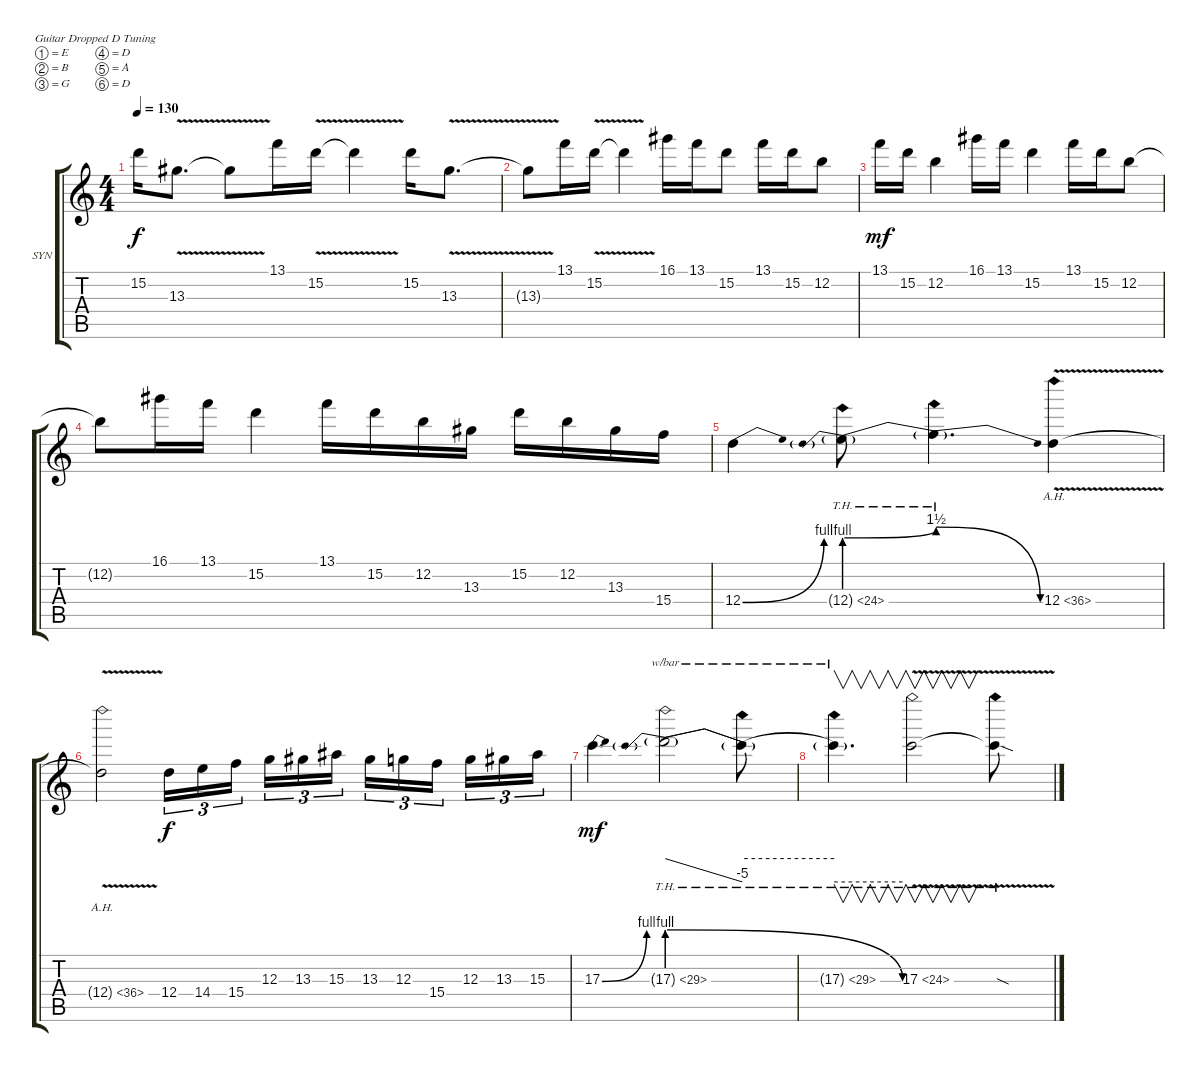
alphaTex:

\defaultSystemsLayout 4
\bracketExtendMode groupsimilarinstruments
\firstSystemTrackNameOrientation horizontal
\otherSystemsTrackNameOrientation horizontal
\track ("Synyster Gates" "SYN") {instrument distortionguitar}
\staff {score tabs}
\tuning (E4 B3 G3 D3 A2 D2)
\ts (4 4)
\tempo 130
\clef g2
\ks c
15.2.16{dy f} 13.3{v}.8{d} 13.3{v t}.8 13.1.16 15.2{v}.16 15.2{v t}.4 15.2.16 13.3{v}.8{d} |
13.3{v t}.8 13.1.16 15.2{v}.16 15.2{v t}.4 16.1.16 13.1.16 15.2.8 13.1.16 15.2.16 12.2.8 |
13.1.16{dy mf} 15.2.16 12.2.4 16.1.16 13.1.16 15.2.4 13.1.16 15.2.16 12.2.8 |
12.2{t}.8 16.1.16 13.1.16 15.2.4 13.1.16 15.2.16 12.2.16 13.3.16 15.2.16 12.2.16 13.3.16 15.4.16 |
12.4{be (bend 26.4 0 60 4)}.4 12.4{be (prebendbend 0 4 60 6) th 12 g}.8 12.4{be (release 0 6 38.4 0) th 12 t}.4{d} 12.4{ah 24 v}.4 |
12.4{ah 24 v t}.2 12.4.16{tu (3 2) dy f} 14.4.16{tu (3 2)} 15.4.16{tu (3 2)} 12.3.16{tu (3 2)} 13.3.16{tu (3 2)} 15.3.16{tu (3 2)} 13.3.16{tu (3 2)} 12.3.16{tu (3 2)} 15.4.16{tu (3 2)} 12.3.16{tu (3 2)} 13.3.16{tu (3 2)} 15.3.16{tu (3 2)} |
17.3{be (bend 0 0 58.8 4)}.4{d dy mf} 17.3{be (prebendrelease 0 4 59.4 0) th 12 g}.2{tbe (dive default 0 0 60 -20)} 17.3{th 12 t}.8{tbe (hold default 0 0 60 0)} |
17.3{th 12 t}.4{v d tbe (hold default 0 -20 60 -20)} 17.3{th 7 v}.2{v} 17.3{th 7 sod t}.8
